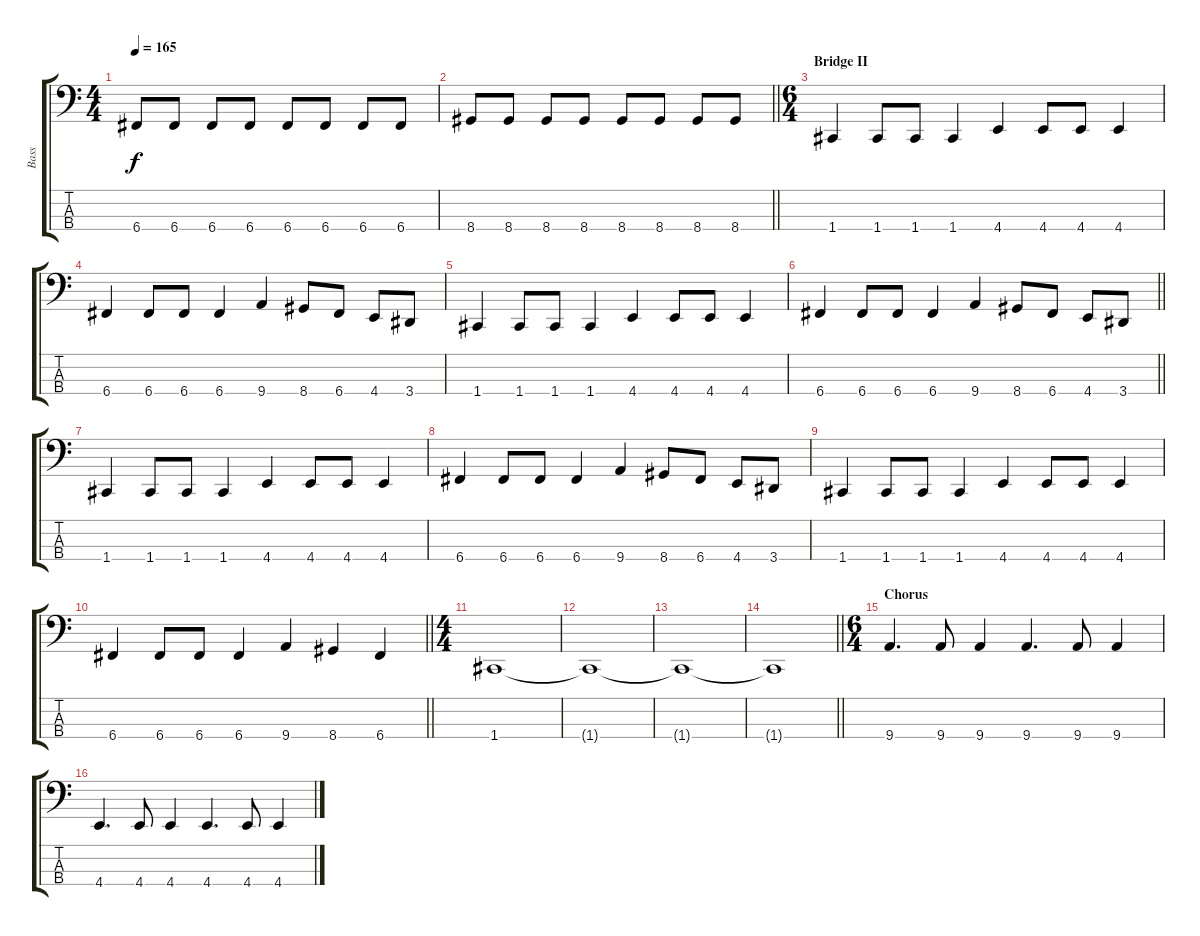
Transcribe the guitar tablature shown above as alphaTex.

\track ("Bass" "Bass") {instrument electricbassfinger}
\staff {score tabs}
\tuning (F2 C2 G1 C1) {hide}
\ts (4 4)
\tempo 165
\clef f4
\ks c
6.4.8{dy f} 6.4.8 6.4.8 6.4.8 6.4.8 6.4.8 6.4.8 6.4.8 |
\barLineRight lightlight
8.4.8 8.4.8 8.4.8 8.4.8 8.4.8 8.4.8 8.4.8 8.4.8 |
\ts (6 4)
\section ("" "Bridge II")
1.4.4 1.4.8 1.4.8 1.4.4 4.4.4 4.4.8 4.4.8 4.4.4 |
6.4.4 6.4.8 6.4.8 6.4.4 9.4.4 8.4.8 6.4.8 4.4.8 3.4.8 |
1.4.4 1.4.8 1.4.8 1.4.4 4.4.4 4.4.8 4.4.8 4.4.4 |
\barLineRight lightlight
6.4.4 6.4.8 6.4.8 6.4.4 9.4.4 8.4.8 6.4.8 4.4.8 3.4.8 |
\section ("" "")
1.4.4 1.4.8 1.4.8 1.4.4 4.4.4 4.4.8 4.4.8 4.4.4 |
6.4.4 6.4.8 6.4.8 6.4.4 9.4.4 8.4.8 6.4.8 4.4.8 3.4.8 |
1.4.4 1.4.8 1.4.8 1.4.4 4.4.4 4.4.8 4.4.8 4.4.4 |
\barLineRight lightlight
6.4.4 6.4.8 6.4.8 6.4.4 9.4.4 8.4.4 6.4.4 |
\ts (4 4)
\section ("" "")
1.4.1 |
1.4{t}.1 |
1.4{t}.1 |
\barLineRight lightlight
1.4{t}.1 |
\ts (6 4)
\section ("" "Chorus")
9.4.4{d volume 14} 9.4.8 9.4.4 9.4.4{d} 9.4.8 9.4.4 |
4.4.4{d} 4.4.8 4.4.4 4.4.4{d} 4.4.8 4.4.4
